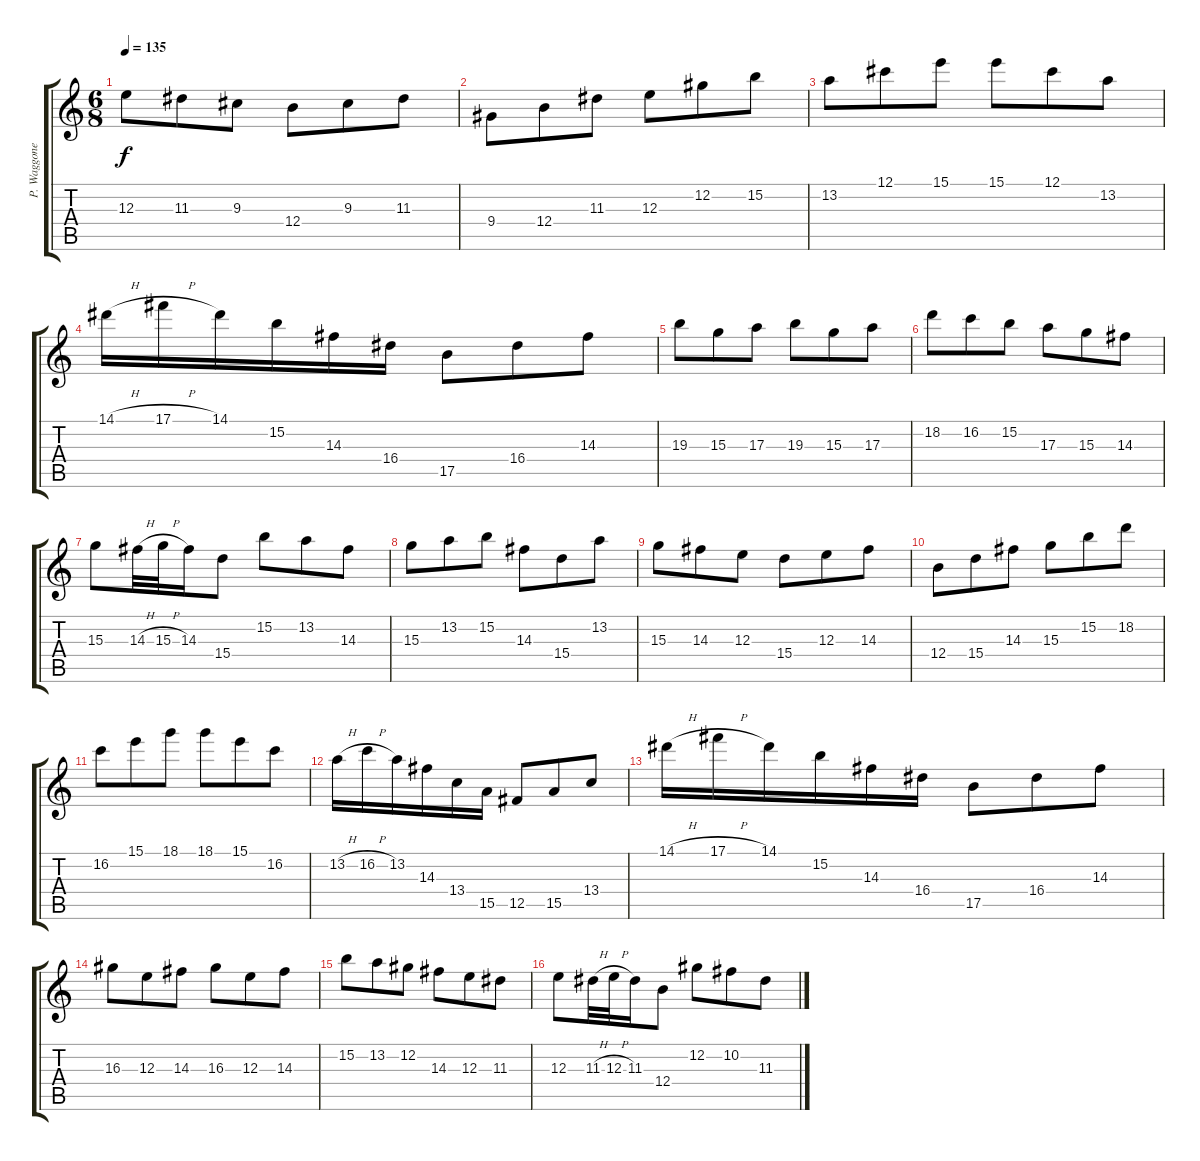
\track ("P. Waggoner Lead Gtr." "P. Waggone") {instrument distortionguitar}
\staff {score tabs}
\tuning (Db4 Ab3 E3 B2 Gb2 Db2) {hide}
\ts (6 8)
\tempo 135
\clef g2
\ks c
12.3.8{dy f} 11.3.8 9.3.8 12.4.8 9.3.8 11.3.8 |
9.4.8 12.4.8 11.3.8 12.3.8 12.2.8 15.2.8 |
13.2.8 12.1.8 15.1.8 15.1.8 12.1.8 13.2.8 |
14.1{h}.16 17.1{h}.16 14.1.16 15.2.16 14.3.16 16.4.16 17.5.8 16.4.8 14.3.8 |
19.3.8 15.3.8 17.3.8 19.3.8 15.3.8 17.3.8 |
18.2.8 16.2.8 15.2.8 17.3.8 15.3.8 14.3.8 |
15.3.8 14.3{h}.32 15.3{h}.32 14.3.16 15.4.8 15.2.8 13.2.8 14.3.8 |
15.3.8 13.2.8 15.2.8 14.3.8 15.4.8 13.2.8 |
15.3.8 14.3.8 12.3.8 15.4.8 12.3.8 14.3.8 |
12.4.8 15.4.8 14.3.8 15.3.8 15.2.8 18.2.8 |
16.2.8 15.1.8 18.1.8 18.1.8 15.1.8 16.2.8 |
13.2{h}.16 16.2{h}.16 13.2.16 14.3.16 13.4.16 15.5.16 12.5.8 15.5.8 13.4.8 |
14.1{h}.16 17.1{h}.16 14.1.16 15.2.16 14.3.16 16.4.16 17.5.8 16.4.8 14.3.8 |
16.3.8 12.3.8 14.3.8 16.3.8 12.3.8 14.3.8 |
15.2.8 13.2.8 12.2.8 14.3.8 12.3.8 11.3.8 |
12.3.8 11.3{h}.32 12.3{h}.32 11.3.16 12.4.8 12.2.8 10.2.8 11.3.8
